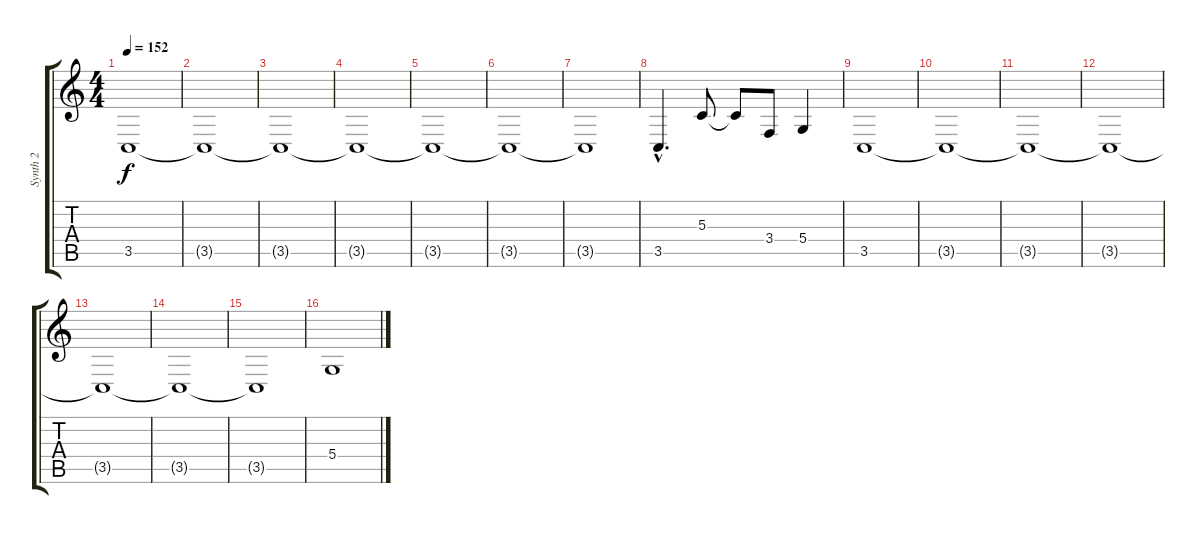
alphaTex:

\track ("Synth 2" "Synth 2") {instrument pad3polysynth}
\staff {score tabs}
\tuning (E4 B3 G3 D3 A2 E2) {hide}
\ts (4 4)
\tempo 152
\clef g2
\ks c
3.5{t}.1{dy f} |
3.5{t}.1 |
3.5{t}.1 |
3.5{t}.1 |
3.5{t}.1 |
3.5{t}.1 |
3.5{t}.1 |
3.5{hac}.4{d} 5.3.8 5.3{t}.8 3.4.8 5.4.4 |
3.5.1 |
3.5{t}.1 |
3.5{t}.1 |
3.5{t}.1 |
3.5{t}.1 |
3.5{t}.1 |
3.5{t}.1 |
5.4.1
